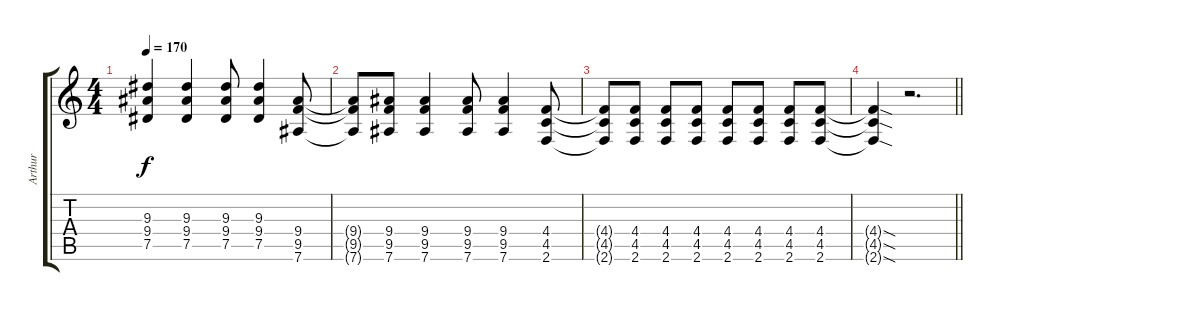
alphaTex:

\track ("Arthur" "Arthur") {instrument acousticguitarsteel}
\staff {score tabs}
\tuning (Eb4 Bb3 Gb3 Db3 Ab2 Eb2) {hide}
\ts (4 4)
\tempo 170
\clef g2
\ks c
(9.3 9.4 7.5).4{dy f} (9.3 9.4 7.5).4 (9.3 9.4 7.5).8 (9.3 9.4 7.5).4 (9.4 9.5 7.6).8 |
(9.4{t} 9.5{t} 7.6{t}).8 (9.4 9.5 7.6).8 (9.4 9.5 7.6).4 (9.4 9.5 7.6).8 (9.4 9.5 7.6).4 (4.4 4.5 2.6).8 |
(4.4{t} 4.5{t} 2.6{t}).8 (4.4 4.5 2.6).8 (4.4 4.5 2.6).8 (4.4 4.5 2.6).8 (4.4 4.5 2.6).8 (4.4 4.5 2.6).8 (4.4 4.5 2.6).8 (4.4 4.5 2.6).8 |
\barLineRight lightlight
(4.4{sod t} 4.5{sod t} 2.6{sod t}).4 r.2{d}
